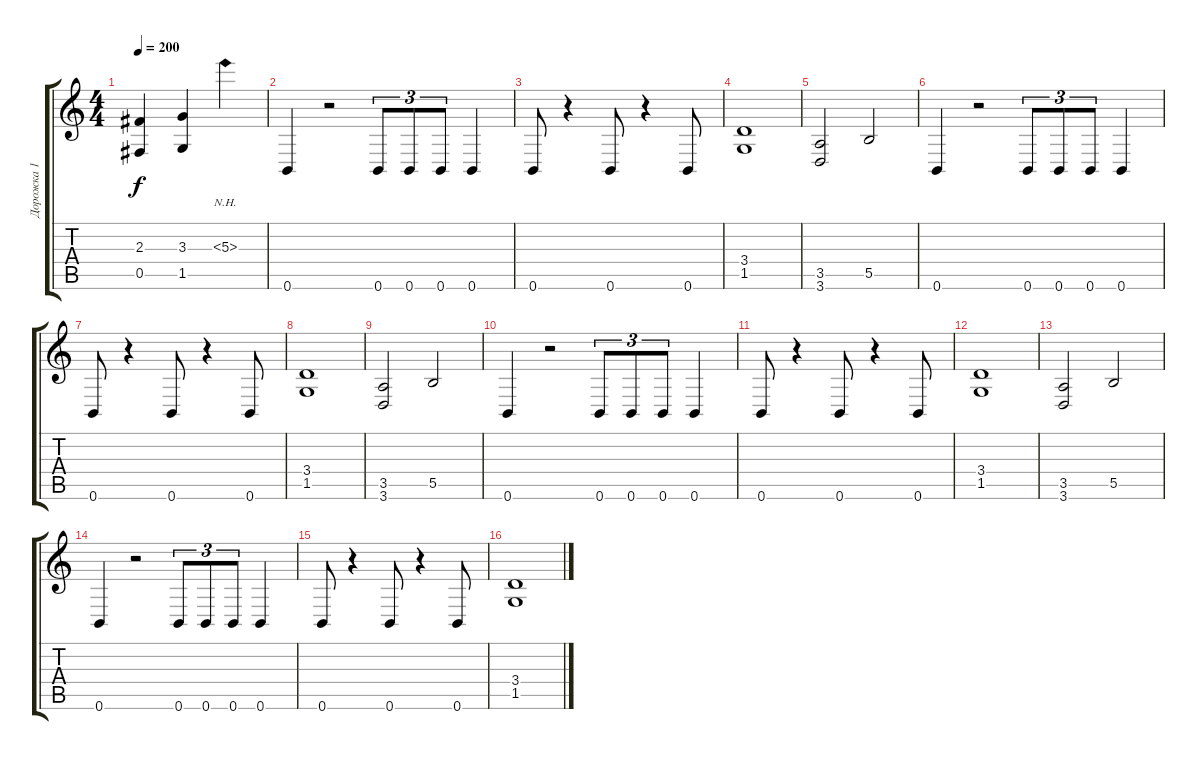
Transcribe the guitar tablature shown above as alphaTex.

\track ("Дорожка 1" "Дорожка 1") {instrument distortionguitar}
\staff {score tabs}
\tuning (Db4 Ab3 E3 B2 Gb2 B1) {hide}
\ts (4 4)
\tempo 200
\clef g2
\ks c
(2.3 0.5).4{dy f} (3.3 1.5).4 5.3{nh}.4 |
0.6.4 r.2 0.6.8{tu (3 2)} 0.6.8{tu (3 2)} 0.6.8{tu (3 2)} 0.6.4 |
0.6.8 r.4 0.6.8 r.4 0.6.8 |
(3.4 1.5).1 |
(3.5 3.6).2 5.5.2 |
0.6.4 r.2 0.6.8{tu (3 2)} 0.6.8{tu (3 2)} 0.6.8{tu (3 2)} 0.6.4 |
0.6.8 r.4 0.6.8 r.4 0.6.8 |
(3.4 1.5).1 |
(3.5 3.6).2 5.5.2 |
0.6.4 r.2 0.6.8{tu (3 2)} 0.6.8{tu (3 2)} 0.6.8{tu (3 2)} 0.6.4 |
0.6.8 r.4 0.6.8 r.4 0.6.8 |
(3.4 1.5).1 |
(3.5 3.6).2 5.5.2 |
0.6.4 r.2 0.6.8{tu (3 2)} 0.6.8{tu (3 2)} 0.6.8{tu (3 2)} 0.6.4 |
0.6.8 r.4 0.6.8 r.4 0.6.8 |
(3.4 1.5).1
